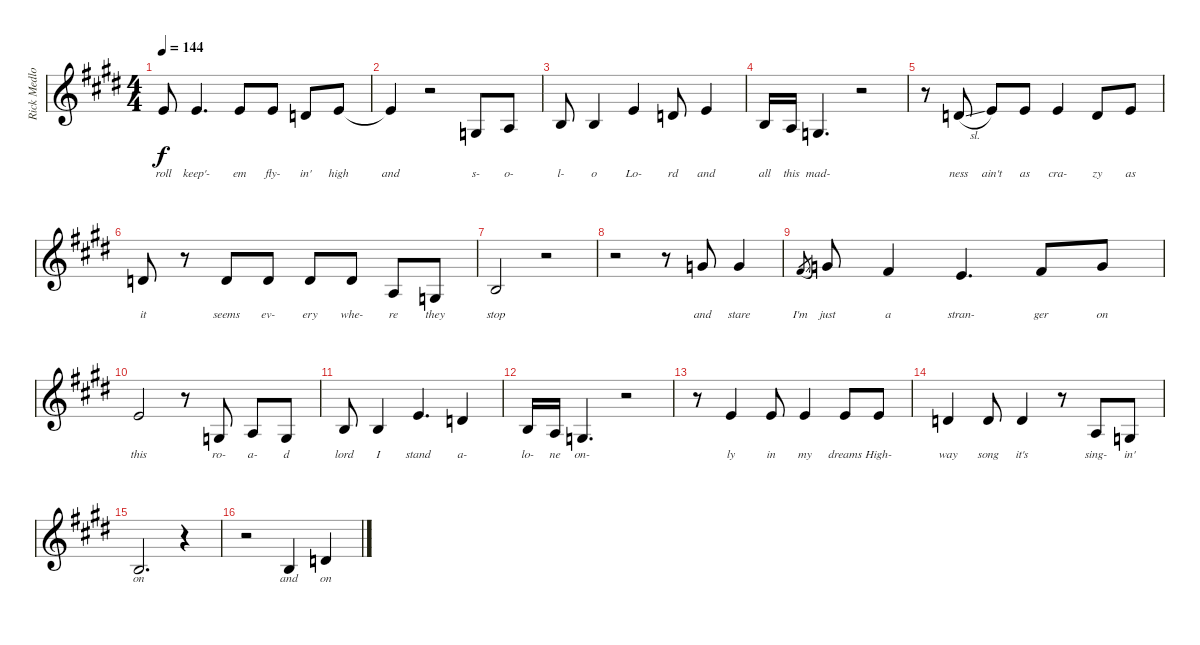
\track ("Rick Medlocke Vocals" "Rick Medlo") {instrument violin}
\staff {score}
\tuning (E4 B3 G3 D3 A2 E2) {hide}
\ts (4 4)
\tempo 144
\clef g2
\ks c#minor
5.2.8{lyrics (0 "roll") lyrics (1 "") lyrics (2 "") lyrics (3 "") lyrics (4 "") dy f} 5.2.4{d lyrics (0 "keep'-") lyrics (1 "") lyrics (2 "") lyrics (3 "") lyrics (4 "")} 5.2.8{lyrics (0 "em") lyrics (1 "") lyrics (2 "") lyrics (3 "") lyrics (4 "")} 5.2.8{lyrics (0 "fly-") lyrics (1 "") lyrics (2 "") lyrics (3 "") lyrics (4 "")} 3.2.8{lyrics (0 "in'") lyrics (1 "") lyrics (2 "") lyrics (3 "") lyrics (4 "")} 5.2.8{lyrics (0 "high") lyrics (1 "") lyrics (2 "") lyrics (3 "") lyrics (4 "")} |
5.2{t}.4{lyrics (0 "and") lyrics (1 "") lyrics (2 "") lyrics (3 "") lyrics (4 "")} r.2 0.3.8{lyrics (0 "s-") lyrics (1 "") lyrics (2 "") lyrics (3 "") lyrics (4 "")} 2.3.8{lyrics (0 "o-") lyrics (1 "") lyrics (2 "") lyrics (3 "") lyrics (4 "")} |
4.3.8{lyrics (0 "l-") lyrics (1 "") lyrics (2 "") lyrics (3 "") lyrics (4 "")} 4.3.4{lyrics (0 "o") lyrics (1 "") lyrics (2 "") lyrics (3 "") lyrics (4 "")} 5.2.4{lyrics (0 "Lo-") lyrics (1 "") lyrics (2 "") lyrics (3 "") lyrics (4 "")} 3.2.8{lyrics (0 "rd") lyrics (1 "") lyrics (2 "") lyrics (3 "") lyrics (4 "")} 5.2.4{lyrics (0 "and") lyrics (1 "") lyrics (2 "") lyrics (3 "") lyrics (4 "")} |
4.3.16{lyrics (0 "all") lyrics (1 "") lyrics (2 "") lyrics (3 "") lyrics (4 "")} 2.3.16{lyrics (0 "this") lyrics (1 "") lyrics (2 "") lyrics (3 "") lyrics (4 "")} 0.3.4{d lyrics (0 "mad-") lyrics (1 "") lyrics (2 "") lyrics (3 "") lyrics (4 "")} r.2 |
r.8 3.2{sl}.8{lyrics (0 "ness") lyrics (1 "") lyrics (2 "") lyrics (3 "") lyrics (4 "")} 5.2.8{lyrics (0 "ain't") lyrics (1 "") lyrics (2 "") lyrics (3 "") lyrics (4 "")} 5.2.8{lyrics (0 "as") lyrics (1 "") lyrics (2 "") lyrics (3 "") lyrics (4 "")} 5.2.4{lyrics (0 "cra-") lyrics (1 "") lyrics (2 "") lyrics (3 "") lyrics (4 "")} 3.2.8{lyrics (0 "zy") lyrics (1 "") lyrics (2 "") lyrics (3 "") lyrics (4 "")} 5.2.8{lyrics (0 "as") lyrics (1 "") lyrics (2 "") lyrics (3 "") lyrics (4 "")} |
3.2.8{lyrics (0 "it") lyrics (1 "") lyrics (2 "") lyrics (3 "") lyrics (4 "")} r.8 3.2.8{lyrics (0 "seems") lyrics (1 "") lyrics (2 "") lyrics (3 "") lyrics (4 "")} 3.2.8{lyrics (0 "ev-") lyrics (1 "") lyrics (2 "") lyrics (3 "") lyrics (4 "")} 3.2.8{lyrics (0 "ery") lyrics (1 "") lyrics (2 "") lyrics (3 "") lyrics (4 "")} 3.2.8{lyrics (0 "whe-") lyrics (1 "") lyrics (2 "") lyrics (3 "") lyrics (4 "")} 2.3.8{lyrics (0 "re") lyrics (1 "") lyrics (2 "") lyrics (3 "") lyrics (4 "")} 0.3.8{lyrics (0 "they") lyrics (1 "") lyrics (2 "") lyrics (3 "") lyrics (4 "")} |
4.3.2{lyrics (0 "stop") lyrics (1 "") lyrics (2 "") lyrics (3 "") lyrics (4 "")} r.2 |
r.2 r.8 3.1.8{lyrics (0 "and") lyrics (1 "") lyrics (2 "") lyrics (3 "") lyrics (4 "")} 3.1.4{lyrics (0 "stare") lyrics (1 "") lyrics (2 "") lyrics (3 "") lyrics (4 "")} |
2.1{sl}.8{lyrics (0 "I'm") lyrics (1 "") lyrics (2 "") lyrics (3 "") lyrics (4 "") gr} 3.1.8{lyrics (0 "just") lyrics (1 "") lyrics (2 "") lyrics (3 "") lyrics (4 "")} 2.1.4{lyrics (0 "a") lyrics (1 "") lyrics (2 "") lyrics (3 "") lyrics (4 "")} 5.2.4{d lyrics (0 "stran-") lyrics (1 "") lyrics (2 "") lyrics (3 "") lyrics (4 "")} 2.1.8{lyrics (0 "ger") lyrics (1 "") lyrics (2 "") lyrics (3 "") lyrics (4 "")} 3.1.8{lyrics (0 "on") lyrics (1 "") lyrics (2 "") lyrics (3 "") lyrics (4 "")} |
5.2.2{lyrics (0 "this") lyrics (1 "") lyrics (2 "") lyrics (3 "") lyrics (4 "")} r.8 0.3.8{lyrics (0 "ro-") lyrics (1 "") lyrics (2 "") lyrics (3 "") lyrics (4 "")} 2.3.8{lyrics (0 "a-") lyrics (1 "") lyrics (2 "") lyrics (3 "") lyrics (4 "")} 0.3.8{lyrics (0 "d") lyrics (1 "") lyrics (2 "") lyrics (3 "") lyrics (4 "")} |
4.3.8{lyrics (0 "lord") lyrics (1 "") lyrics (2 "") lyrics (3 "") lyrics (4 "")} 4.3.4{lyrics (0 "I") lyrics (1 "") lyrics (2 "") lyrics (3 "") lyrics (4 "")} 5.2.4{d lyrics (0 "stand") lyrics (1 "") lyrics (2 "") lyrics (3 "") lyrics (4 "")} 3.2.4{lyrics (0 "a-") lyrics (1 "") lyrics (2 "") lyrics (3 "") lyrics (4 "")} |
4.3.16{lyrics (0 "lo-") lyrics (1 "") lyrics (2 "") lyrics (3 "") lyrics (4 "")} 2.3.16{lyrics (0 "ne") lyrics (1 "") lyrics (2 "") lyrics (3 "") lyrics (4 "")} 0.3.4{d lyrics (0 "on-") lyrics (1 "") lyrics (2 "") lyrics (3 "") lyrics (4 "")} r.2 |
r.8 5.2.4{lyrics (0 "ly") lyrics (1 "") lyrics (2 "") lyrics (3 "") lyrics (4 "")} 5.2.8{lyrics (0 "in") lyrics (1 "") lyrics (2 "") lyrics (3 "") lyrics (4 "")} 5.2.4{lyrics (0 "my") lyrics (1 "") lyrics (2 "") lyrics (3 "") lyrics (4 "")} 5.2.8{lyrics (0 "dreams") lyrics (1 "") lyrics (2 "") lyrics (3 "") lyrics (4 "")} 5.2.8{lyrics (0 "High-") lyrics (1 "") lyrics (2 "") lyrics (3 "") lyrics (4 "")} |
3.2.4{lyrics (0 "way") lyrics (1 "") lyrics (2 "") lyrics (3 "") lyrics (4 "")} 3.2.8{lyrics (0 "song") lyrics (1 "") lyrics (2 "") lyrics (3 "") lyrics (4 "")} 3.2.4{lyrics (0 "it's") lyrics (1 "") lyrics (2 "") lyrics (3 "") lyrics (4 "")} r.8 2.3.8{lyrics (0 "sing-") lyrics (1 "") lyrics (2 "") lyrics (3 "") lyrics (4 "")} 0.3.8{lyrics (0 "in'") lyrics (1 "") lyrics (2 "") lyrics (3 "") lyrics (4 "")} |
4.3.2{d lyrics (0 "on") lyrics (1 "") lyrics (2 "") lyrics (3 "") lyrics (4 "")} r.4 |
r.2 4.3.4{lyrics (0 "and") lyrics (1 "") lyrics (2 "") lyrics (3 "") lyrics (4 "")} 3.2.4{lyrics (0 "on") lyrics (1 "") lyrics (2 "") lyrics (3 "") lyrics (4 "")}
